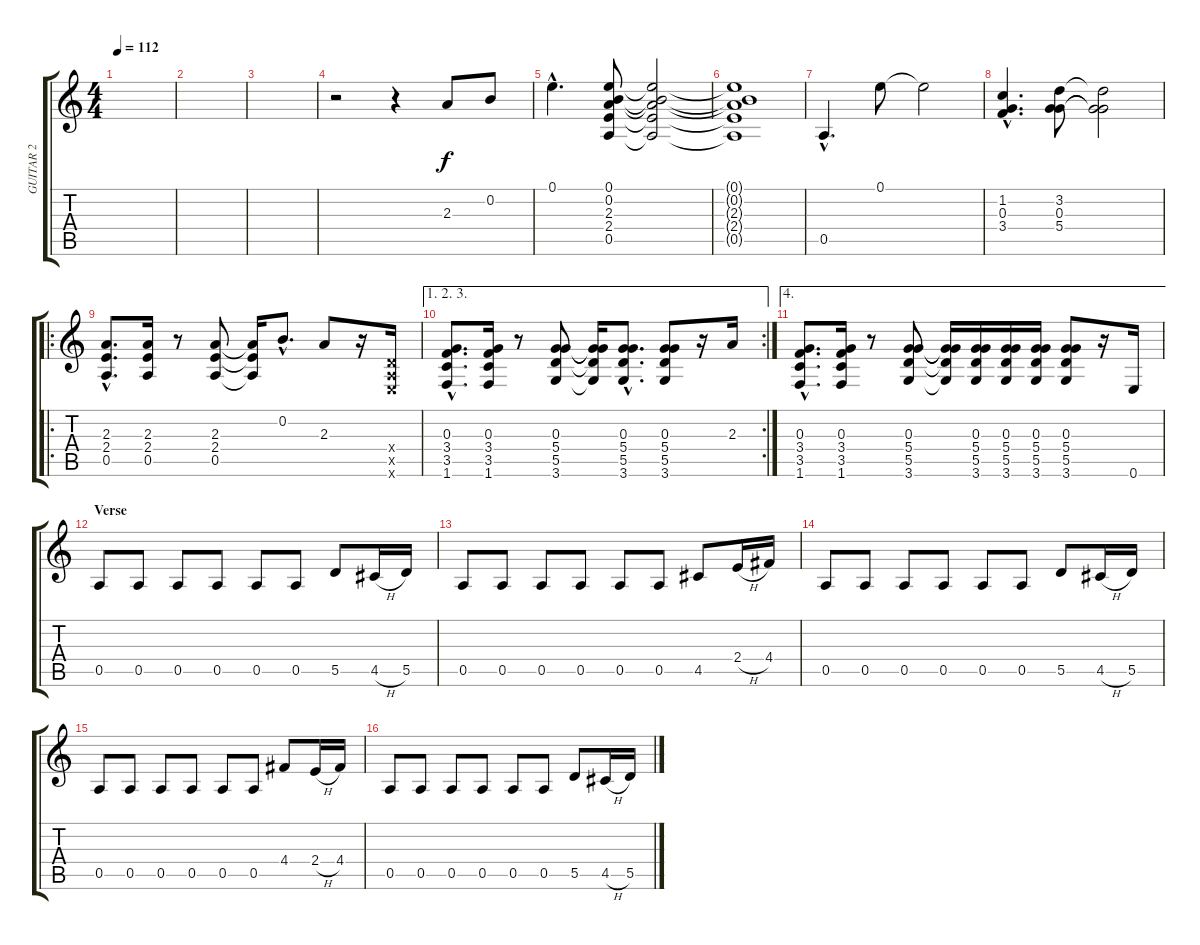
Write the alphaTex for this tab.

\track ("GUITAR 2" "GUITAR 2") {instrument distortionguitar}
\staff {score tabs}
\tuning (E4 B3 G3 D3 A2 E2) {hide}
\ts (4 4)
\tempo 112
\clef g2
\ks c
|
|
|
r.2 r.4 2.3.8 0.2.8 |
0.1{hac}.4{d} (0.1 0.2 2.3 2.4 0.5).8 (0.1{t} 0.2{t} 2.3{t} 2.4{t} 0.5{t}).2 |
(0.1{t} 0.2{t} 2.3{t} 2.4{t} 0.5{t}).1 |
0.5{hac}.4{d} 0.1.8 0.1{t}.2 |
(1.2{hac} 0.3{hac} 3.4{hac}).4{d} (3.2 0.3 5.4).8 (3.2{t} 0.3{t} 5.4{t}).2 |
\ro
(2.3{hac} 2.4{hac} 0.5{hac}).8{d} (2.3 2.4 0.5).16 r.8 (2.3 2.4 0.5).8 (2.3{t} 2.4{t} 0.5{t}).16 0.2{hac}.8{d} 2.3.8 r.16 (0.4{x} 0.5{x} 0.6{x}).16 |
\ae (1 2 3)
\rc 2
(0.3{hac} 3.4{hac} 3.5{hac} 1.6{hac}).8{d} (0.3 3.4 3.5 1.6).16 r.8 (0.3 5.4 5.5 3.6).8 (0.3{t} 5.4{t} 5.5{t} 3.6{t}).16 (0.3{hac} 5.4{hac} 5.5{hac} 3.6{hac}).8{d} (0.3 5.4 5.5 3.6).8 r.16 2.3.16 |
\ae 4
(0.3{hac} 3.4{hac} 3.5{hac} 1.6{hac}).8{d} (0.3 3.4 3.5 1.6).16 r.8 (0.3 5.4 5.5 3.6).8 (0.3{t} 5.4{t} 5.5{t} 3.6{t}).16 (0.3 5.4 5.5 3.6).16 (0.3 5.4 5.5 3.6).16 (0.3 5.4 5.5 3.6).16 (0.3 5.4 5.5 3.6).8 r.16 0.6.16 |
\section ("" "Verse")
0.5.8 0.5.8 0.5.8 0.5.8 0.5.8 0.5.8 5.5.8 4.5{h}.16 5.5.16 |
0.5.8 0.5.8 0.5.8 0.5.8 0.5.8 0.5.8 4.5.8 2.4{h}.16 4.4.16 |
0.5.8 0.5.8 0.5.8 0.5.8 0.5.8 0.5.8 5.5.8 4.5{h}.16 5.5.16 |
0.5.8 0.5.8 0.5.8 0.5.8 0.5.8 0.5.8 4.4.8 2.4{h}.16 4.4.16 |
0.5.8 0.5.8 0.5.8 0.5.8 0.5.8 0.5.8 5.5.8 4.5{h}.16 5.5.16
